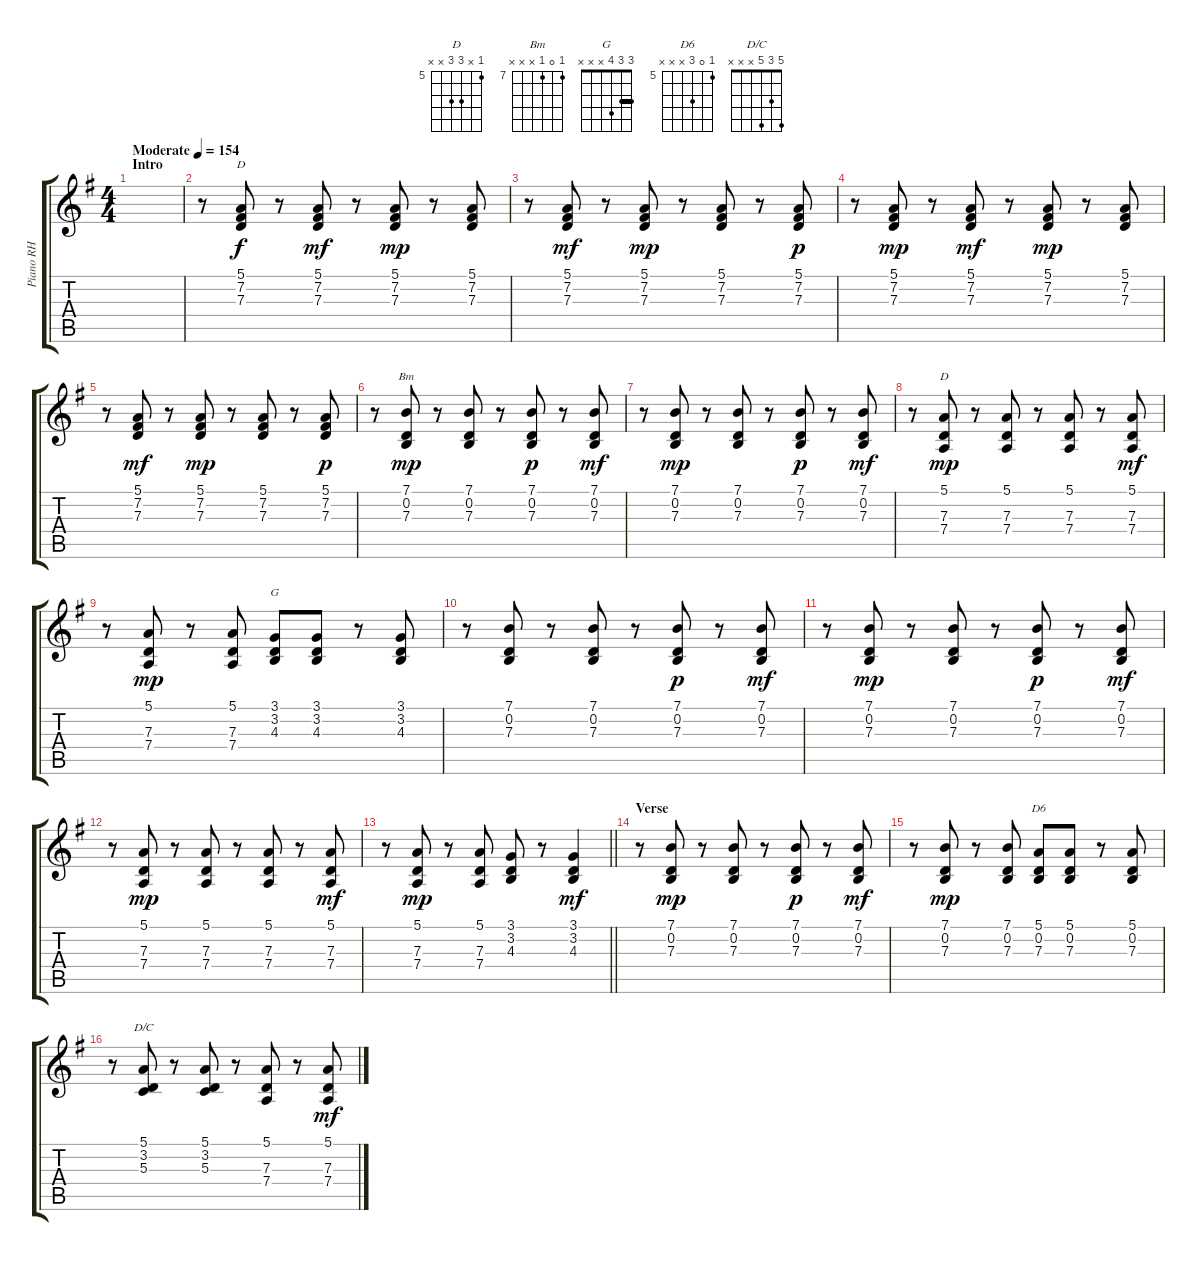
\track ("Piano RH" "Piano RH") {instrument electricpiano2}
\staff {score tabs}
\tuning (E4 B3 G3 D3 A2 E2) {hide}
\chord ("D" 5 7 7 x x x) {firstfret 5}
\chord ("Bm" 7 0 7 x x x) {firstfret 7}
\chord ("D" 5 x 7 7 x x) {firstfret 5}
\chord ("G" 3 3 4 x x x) {barre 3}
\chord ("D6" 5 0 7 x x x) {firstfret 5}
\chord ("D/C" 5 3 5 x x x)
\ts (4 4)
\section ("" "Intro")
\tempo (154 "Moderate")
\clef g2
\ks g
|
r.8 (5.1 7.2 7.3).8{ch "D"} r.8 (5.1 7.2 7.3).8{dy mf} r.8 (5.1 7.2 7.3).8{dy mp} r.8 (5.1 7.2 7.3).8 |
r.8 (5.1 7.2 7.3).8{dy mf} r.8 (5.1 7.2 7.3).8{dy mp} r.8 (5.1 7.2 7.3).8 r.8 (5.1 7.2 7.3).8{dy p} |
r.8 (5.1 7.2 7.3).8{dy mp} r.8 (5.1 7.2 7.3).8{dy mf} r.8 (5.1 7.2 7.3).8{dy mp} r.8 (5.1 7.2 7.3).8 |
r.8 (5.1 7.2 7.3).8{dy mf} r.8 (5.1 7.2 7.3).8{dy mp} r.8 (5.1 7.2 7.3).8 r.8 (5.1 7.2 7.3).8{dy p} |
r.8 (7.1 0.2 7.3).8{ch "Bm" dy mp} r.8 (7.1 0.2 7.3).8 r.8 (7.1 0.2 7.3).8{dy p} r.8 (7.1 0.2 7.3).8{dy mf} |
r.8 (7.1 0.2 7.3).8{dy mp} r.8 (7.1 0.2 7.3).8 r.8 (7.1 0.2 7.3).8{dy p} r.8 (7.1 0.2 7.3).8{dy mf} |
r.8 (5.1 7.3 7.4).8{ch "D" dy mp} r.8 (5.1 7.3 7.4).8 r.8 (5.1 7.3 7.4).8 r.8 (5.1 7.3 7.4).8{dy mf} |
r.8 (5.1 7.3 7.4).8{dy mp} r.8 (5.1 7.3 7.4).8 (3.1 3.2 4.3).8{ch "G"} (3.1 3.2 4.3).8 r.8 (3.1 3.2 4.3).8 |
r.8 (7.1 0.2 7.3).8 r.8 (7.1 0.2 7.3).8 r.8 (7.1 0.2 7.3).8{dy p} r.8 (7.1 0.2 7.3).8{dy mf} |
r.8 (7.1 0.2 7.3).8{dy mp} r.8 (7.1 0.2 7.3).8 r.8 (7.1 0.2 7.3).8{dy p} r.8 (7.1 0.2 7.3).8{dy mf} |
r.8 (5.1 7.3 7.4).8{dy mp} r.8 (5.1 7.3 7.4).8 r.8 (5.1 7.3 7.4).8 r.8 (5.1 7.3 7.4).8{dy mf} |
\barLineRight lightlight
r.8 (5.1 7.3 7.4).8{dy mp} r.8 (5.1 7.3 7.4).8 (3.1 3.2 4.3).8 r.8 (3.1 3.2 4.3).4{dy mf} |
\section ("" "Verse")
r.8 (7.1 0.2 7.3).8{dy mp} r.8 (7.1 0.2 7.3).8 r.8 (7.1 0.2 7.3).8{dy p} r.8 (7.1 0.2 7.3).8{dy mf} |
r.8 (7.1 0.2 7.3).8{dy mp} r.8 (7.1 0.2 7.3).8 (5.1 0.2 7.3).8{ch "D6"} (5.1 0.2 7.3).8 r.8 (5.1 0.2 7.3).8 |
r.8 (5.1 3.2 5.3).8{ch "D/C"} r.8 (5.1 3.2 5.3).8 r.8 (5.1 7.3 7.4).8 r.8 (5.1 7.3 7.4).8{dy mf}
